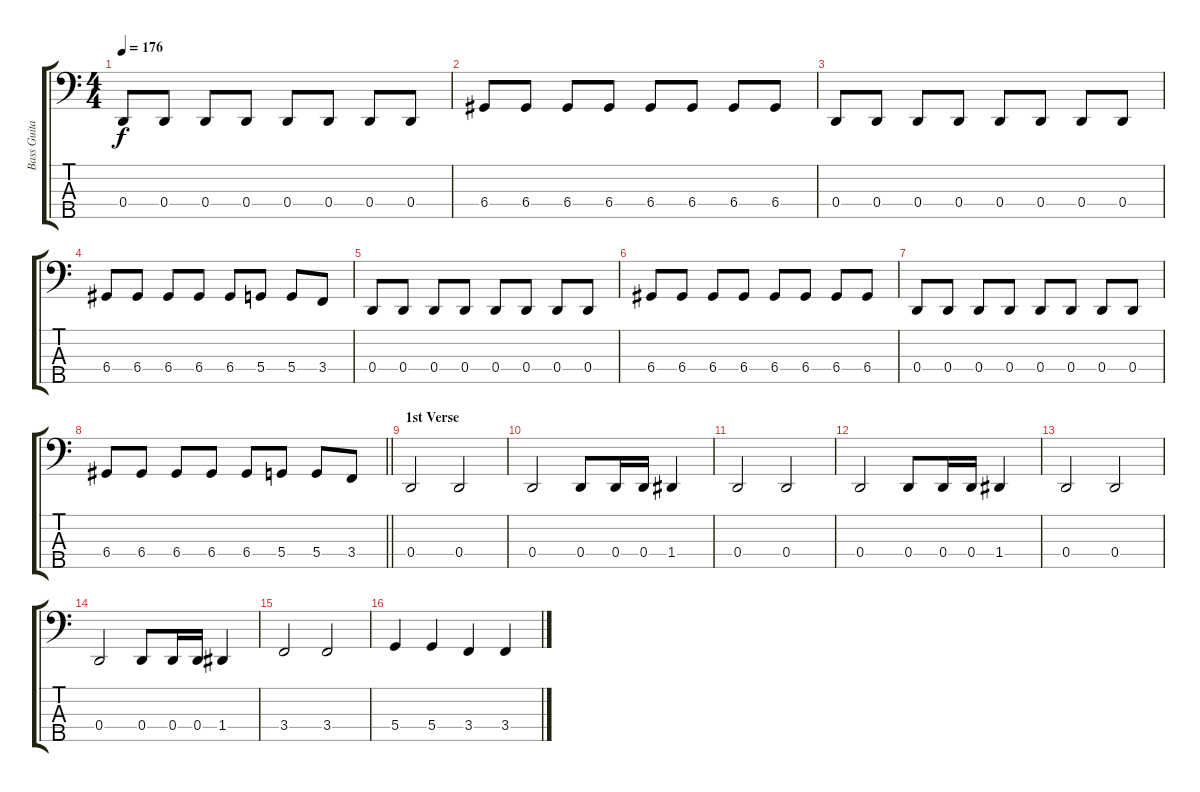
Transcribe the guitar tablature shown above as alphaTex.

\track ("Bass Guitar" "Bass Guita") {instrument electricbasspick}
\staff {score tabs}
\tuning (F2 C2 G1 D1 A0) {hide}
\ts (4 4)
\section ("" "")
\tempo 176
\clef f4
\ks c
0.4.8{dy f} 0.4.8 0.4.8 0.4.8 0.4.8 0.4.8 0.4.8 0.4.8 |
6.4.8 6.4.8 6.4.8 6.4.8 6.4.8 6.4.8 6.4.8 6.4.8 |
0.4.8 0.4.8 0.4.8 0.4.8 0.4.8 0.4.8 0.4.8 0.4.8 |
6.4.8 6.4.8 6.4.8 6.4.8 6.4.8 5.4.8 5.4.8 3.4.8 |
0.4.8 0.4.8 0.4.8 0.4.8 0.4.8 0.4.8 0.4.8 0.4.8 |
6.4.8 6.4.8 6.4.8 6.4.8 6.4.8 6.4.8 6.4.8 6.4.8 |
0.4.8 0.4.8 0.4.8 0.4.8 0.4.8 0.4.8 0.4.8 0.4.8 |
\barLineRight lightlight
6.4.8 6.4.8 6.4.8 6.4.8 6.4.8 5.4.8 5.4.8 3.4.8 |
\section ("" "1st Verse")
0.4.2 0.4.2 |
0.4.2 0.4.8 0.4.16 0.4.16 1.4.4 |
0.4.2 0.4.2 |
0.4.2 0.4.8 0.4.16 0.4.16 1.4.4 |
0.4.2 0.4.2 |
0.4.2 0.4.8 0.4.16 0.4.16 1.4.4 |
3.4.2 3.4.2 |
5.4.4 5.4.4 3.4.4 3.4.4
